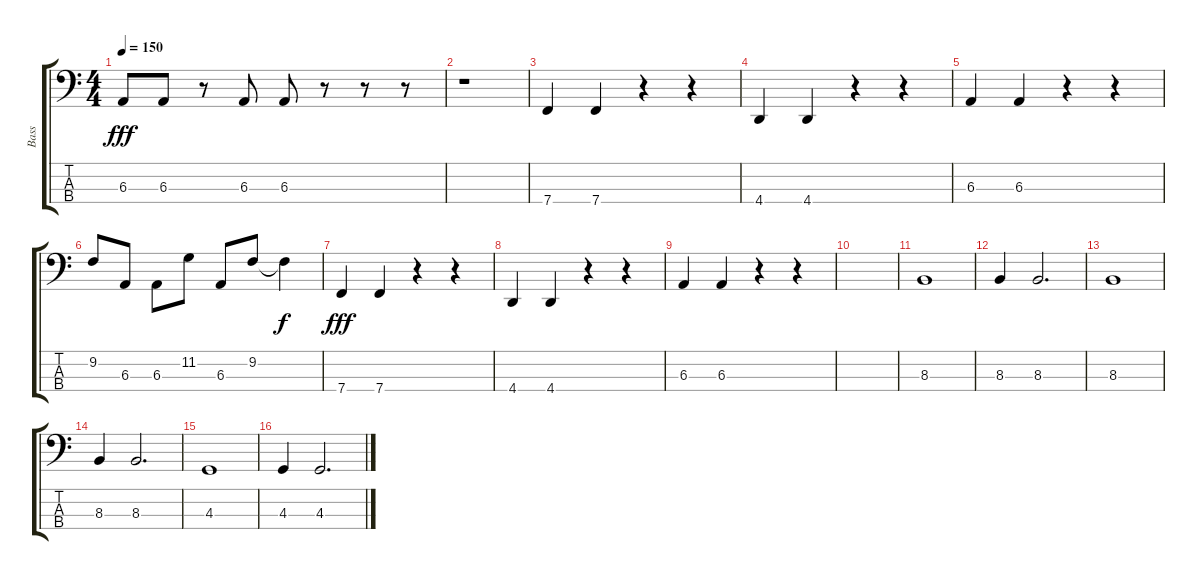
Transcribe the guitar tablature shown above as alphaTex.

\track ("Bass" "Bass") {instrument electricbassfinger}
\staff {score tabs}
\tuning (Db2 Ab1 Eb1 Bb0) {hide}
\ts (4 4)
\tempo 150
\clef f4
\ks c
6.3.8{dy fff} 6.3.8 r.8 6.3.8 6.3.8 r.8 r.8 r.8 |
r.1 |
7.4.4 7.4.4 r.4 r.4 |
4.4.4 4.4.4 r.4 r.4 |
6.3.4 6.3.4 r.4 r.4 |
9.2.8 6.3.8 6.3.8 11.2.8 6.3.8 9.2.8 9.2{t}.4{dy f} |
7.4.4{dy fff} 7.4.4 r.4 r.4 |
4.4.4 4.4.4 r.4 r.4 |
6.3.4 6.3.4 r.4 r.4 |
|
8.3.1 |
8.3.4 8.3.2{d} |
8.3.1 |
8.3.4 8.3.2{d} |
4.3.1 |
4.3.4 4.3.2{d}
